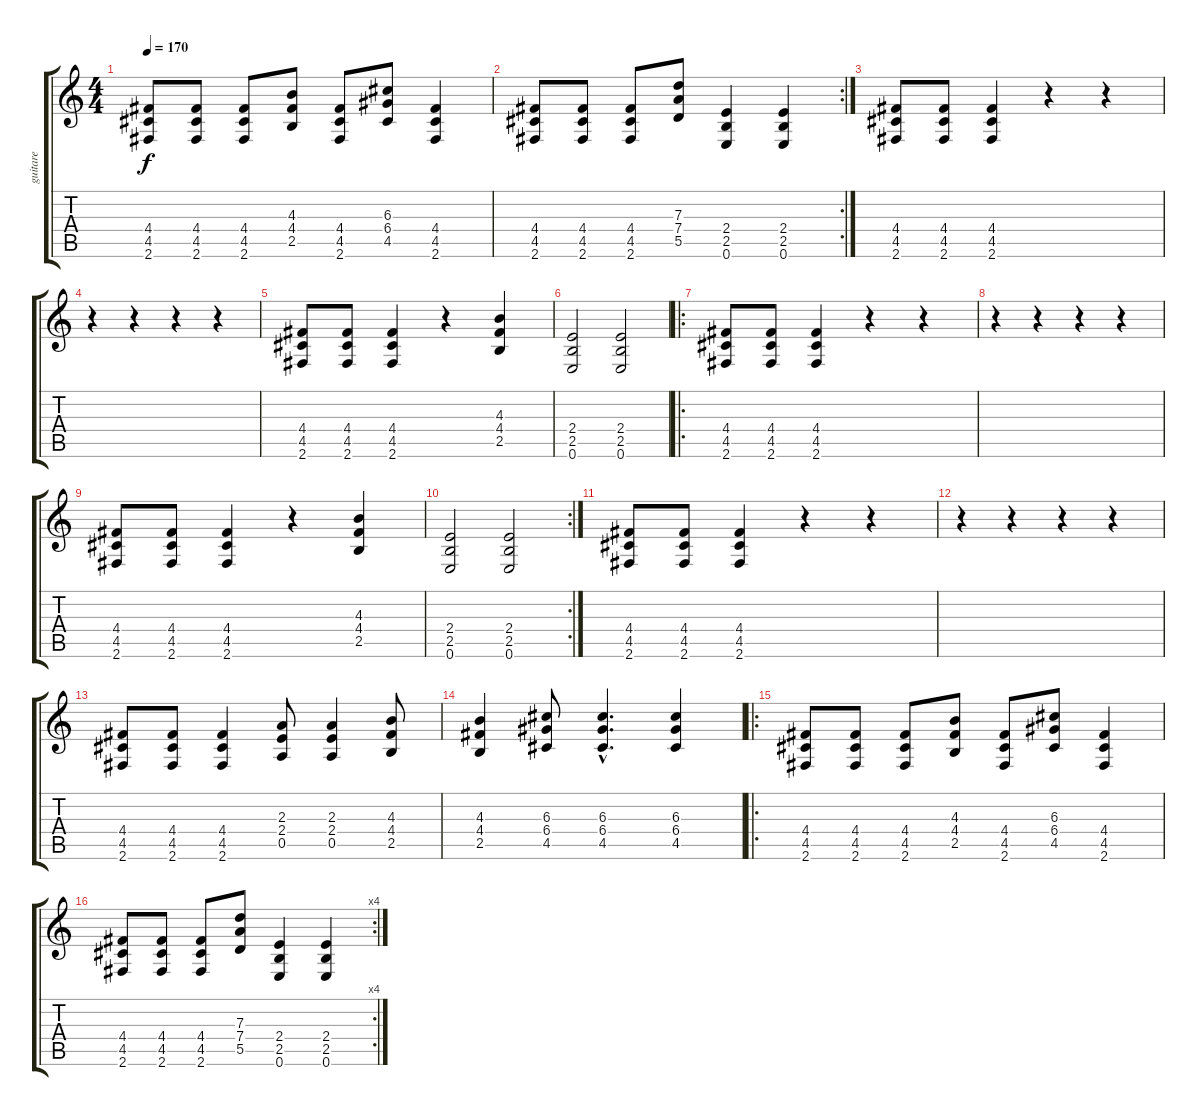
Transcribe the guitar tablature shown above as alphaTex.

\track ("guitare" "guitare") {instrument overdrivenguitar}
\staff {score tabs}
\tuning (E4 B3 G3 D3 A2 E2) {hide}
\ts (4 4)
\tempo 170
\clef g2
\ks c
(4.4 4.5 2.6).8{dy f instrument overdrivenguitar} (4.4 4.5 2.6).8 (4.4 4.5 2.6).8 (4.3 4.4 2.5).8 (4.4 4.5 2.6).8 (6.3 6.4 4.5).8 (4.4 4.5 2.6).4 |
\rc 2
(4.4 4.5 2.6).8 (4.4 4.5 2.6).8 (4.4 4.5 2.6).8 (7.3 7.4 5.5).8 (2.4 2.5 0.6).4 (2.4 2.5 0.6).4 |
(4.4 4.5 2.6).8 (4.4 4.5 2.6).8 (4.4 4.5 2.6).4 r.4 r.4 |
r.4 r.4 r.4 r.4 |
(4.4 4.5 2.6).8 (4.4 4.5 2.6).8 (4.4 4.5 2.6).4 r.4 (4.3 4.4 2.5).4 |
(2.4 2.5 0.6).2 (2.4 2.5 0.6).2 |
\ro
(4.4 4.5 2.6).8 (4.4 4.5 2.6).8 (4.4 4.5 2.6).4 r.4 r.4 |
r.4 r.4 r.4 r.4 |
(4.4 4.5 2.6).8 (4.4 4.5 2.6).8 (4.4 4.5 2.6).4 r.4 (4.3 4.4 2.5).4 |
\rc 2
(2.4 2.5 0.6).2 (2.4 2.5 0.6).2 |
(4.4 4.5 2.6).8 (4.4 4.5 2.6).8 (4.4 4.5 2.6).4 r.4 r.4 |
r.4 r.4 r.4 r.4 |
(4.4 4.5 2.6).8 (4.4 4.5 2.6).8 (4.4 4.5 2.6).4 (2.3 2.4 0.5).8 (2.3 2.4 0.5).4 (4.3 4.4 2.5).8 |
(4.3 4.4 2.5).4 (6.3 6.4 4.5).8 (6.3{hac} 6.4{hac} 4.5{hac}).4{d} (6.3 6.4 4.5).4 |
\ro
(4.4 4.5 2.6).8 (4.4 4.5 2.6).8 (4.4 4.5 2.6).8 (4.3 4.4 2.5).8 (4.4 4.5 2.6).8 (6.3 6.4 4.5).8 (4.4 4.5 2.6).4 |
\rc 4
(4.4 4.5 2.6).8 (4.4 4.5 2.6).8 (4.4 4.5 2.6).8 (7.3 7.4 5.5).8 (2.4 2.5 0.6).4 (2.4 2.5 0.6).4
